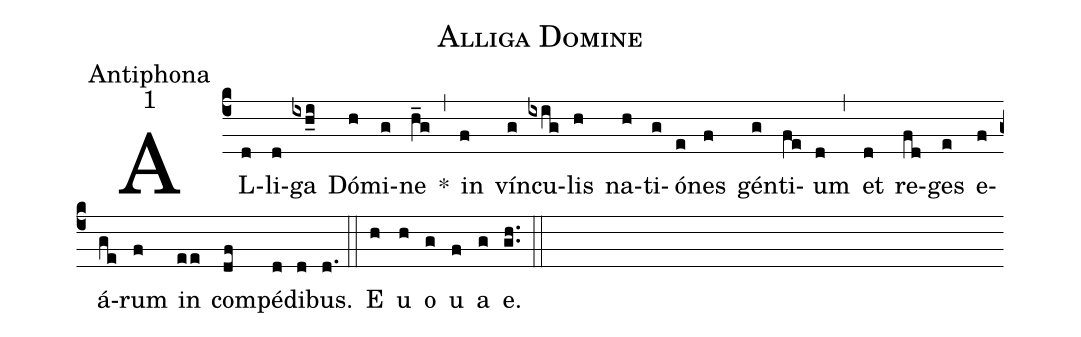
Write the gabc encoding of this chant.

name:Alliga Domine;
office-part:Antiphona;
mode:1;
%%
(c4)AL(d)li(d)ga(ixh_i) Dó(h)mi(g)ne(h_g) *(,) in(f) vín(g)cu(ixig)lis(h) na(h)ti(g)ó(e)nes(f) gén(g)ti(fe)um(d) (,) et(d) re(fd)ges(e) e(f)á(ge)rum(f) in(ee) com(df)pé(d)di(d)bus.(d.) (::) <eu>E(h) u(h) o(g) u(f) a(g) e.</eu>(gh..) (::)
